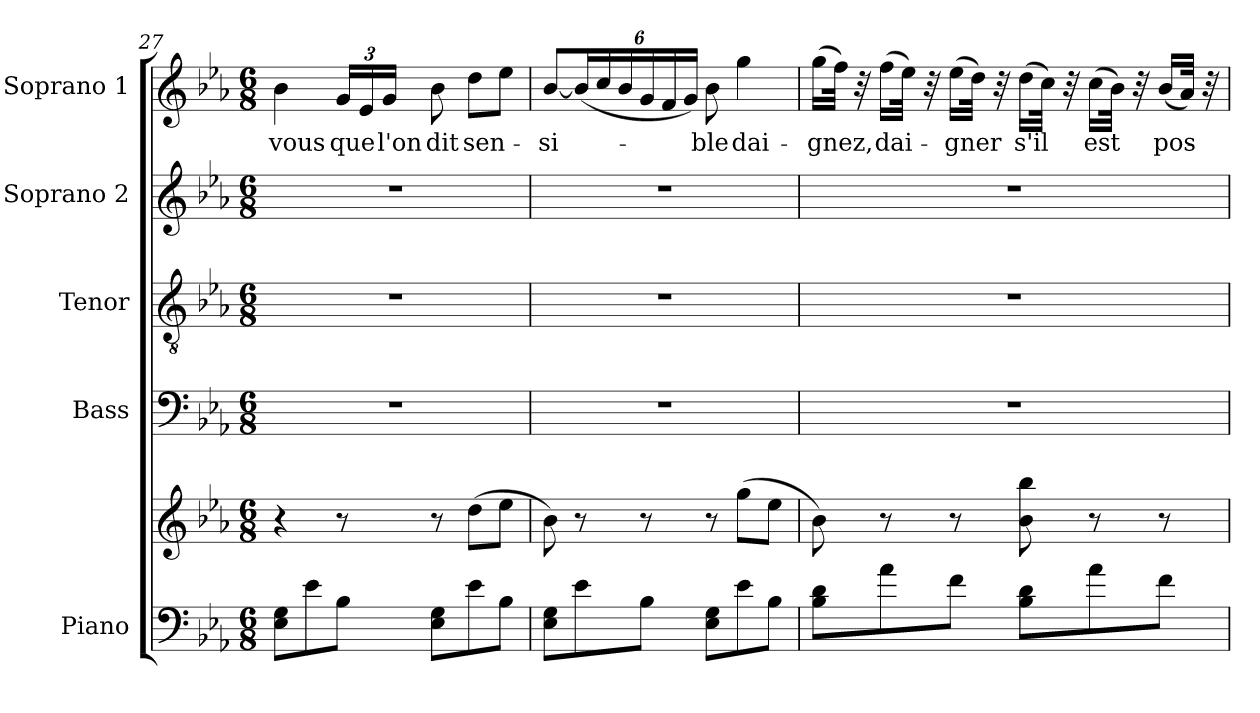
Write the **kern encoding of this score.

**kern	**kern	**kern	**kern	**kern	**kern	**text
*part5	*part5	*part4	*part3	*part2	*part1	*part1
*staff6	*staff5	*staff4	*staff3	*staff2	*staff1	*staff1
*I"Piano	*	*I"Bass	*I"Tenor	*I"Soprano 2	*I"Soprano 1	*
*I'Pno.	*	*I'Bas.	*I'Tén.	*I'Sop.	*	*
!!LO:LB:g=z
*clefF4	*clefG2	*clefF4	*clefGv2	*clefG2	*clefG2	*
*k[b-e-a-]	*k[b-e-a-]	*k[b-e-a-]	*k[b-e-a-]	*k[b-e-a-]	*k[b-e-a-]	*
*E-:	*E-:	*E-:	*E-:	*E-:	*E-:	*
*M6/8	*M6/8	*M6/8	*M6/8	*M6/8	*M6/8	*
=27	=27	=27	=27	=27	=27	=27
!	!	!	!	!	!	!LO:LY:b
8E-\ 8G\L	4r	2.r	2.r	2.r	4b-\	vous
8e-\	.	.	.	.	.	.
*	*	*	*	*	*Xbrackettup	*
!	!	!	!	!	!	!LO:LY:b
8B-\J	8r	.	.	.	24g/LL	que
.	.	.	.	.	24e-/	.
!	!	!	!	!	!	!LO:LY:b
.	.	.	.	.	24g/JJ	l'on
!	!	!	!	!	!	!LO:LY:b
8E-\ 8G\L	8r	.	.	.	8b-\	dit
!	!	!	!	!	!	!LO:LY:b
8e-\	(>8dd\L	.	.	.	8dd\L	sen-
8B-\J	8ee-\J	.	.	.	8ee-\J	.
=28	=28	=28	=28	=28	=28	=28
!	!	!	!	!	!	!LO:LY:b
8E-\ 8G\L	8b-\)	2.r	2.r	2.r	[8b-/L	-si-
8e-\	8r	.	.	.	(<24b-/L]	.
.	.	.	.	.	24cc/	.
.	.	.	.	.	24b-/	.
8B-\J	8r	.	.	.	24g/	.
.	.	.	.	.	24f/	.
.	.	.	.	.	24g/JJ)	.
!	!	!	!	!	!	!LO:LY:b
8E-\ 8G\L	8r	.	.	.	8b-\	-ble
!	!	!	!	!	!	!LO:LY:b
8e-\	(>8gg\L	.	.	.	4gg\	dai-
8B-\J	8ee-\J	.	.	.	.	.
=29	=29	=29	=29	=29	=29	=29
!	!	!	!	!	!	!LO:LY:b
8B-\ 8d\L	8b-\)	2.r	2.r	2.r	(>16gg\LL	-gnez,
.	.	.	.	.	32ff\JJk)	.
.	.	.	.	.	32r	.
!	!	!	!	!	!	!LO:LY:b
8a-\	8r	.	.	.	(>16ff\LL	dai-
.	.	.	.	.	32ee-\JJk)	.
.	.	.	.	.	32r	.
!	!	!	!	!	!	!LO:LY:b
8f\J	8r	.	.	.	(>16ee-\LL	-gner
.	.	.	.	.	32dd\JJk)	.
.	.	.	.	.	32r	.
!	!	!	!	!	!	!LO:LY:b
8B-\ 8d\L	8b-\ 8bb-\	.	.	.	(>16dd\LL	s'il
.	.	.	.	.	32cc\JJk)	.
.	.	.	.	.	32r	.
!	!	!	!	!	!	!LO:LY:b
8a-\	8r	.	.	.	(>16cc\LL	est
.	.	.	.	.	32b-\JJk)	.
.	.	.	.	.	32r	.
!	!	!	!	!	!	!LO:LY:b
8f\J	8r	.	.	.	(<16b-/LL	pos-
.	.	.	.	.	32a-/JJk)	.
.	.	.	.	.	32r	.
=	=	=	=	=	=	=
*-	*-	*-	*-	*-	*-	*-
